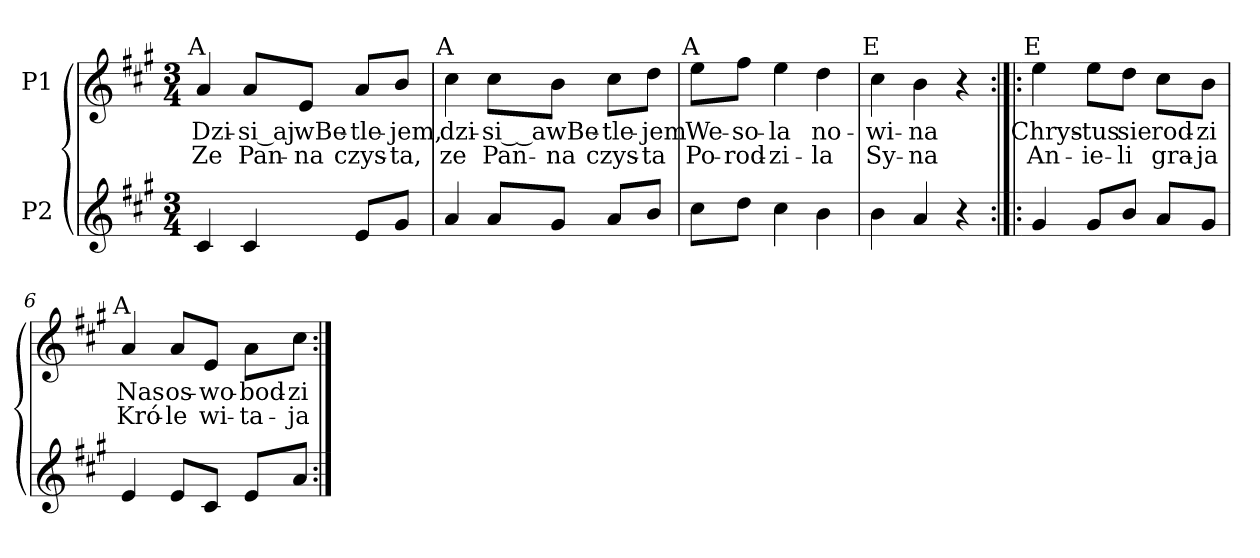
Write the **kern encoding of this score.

**kern	**kern	**text	**text
*part2	*part1	*part1	*part1
*staff2	*staff1	*staff1	*staff1
*I"P2	*I"P1	*	*
!!LO:PB:g=z
*clefG2	*clefG2	*	*
*k[f#c#g#]	*k[f#c#g#]	*	*
*A:	*A:	*	*
*M3/4	*M3/4	*	*
=1	=1	=1	=1
!	!LO:TX:a:cj:t=A	!	!
!	!	!LO:LY:b:color=#000000	!LO:LY:b:color=#000000
4c#i/	4ai/	Dzi-	Ze
!	!	!LO:LY:b:color=#000000	!LO:LY:b:color=#000000
4c#i/	8ai/L	-si_aj	Pan-
!	!	!LO:LY:b:color=#000000	!LO:LY:b:color=#000000
.	8ei/J	wBe-	-na
!	!	!LO:LY:b:color=#000000	!LO:LY:b:color=#000000
8ei/L	8ai/L	-tle-	czys-
!	!	!LO:LY:b:color=#000000	!LO:LY:b:color=#000000
8g#i/J	8bi/J	-jem,	-ta,
=2	=2	=2	=2
!	!LO:TX:a:cj:t=A	!	!
!	!	!LO:LY:b:color=#000000	!LO:LY:b:color=#000000
4ai/	4cc#i\	dzi-	ze
!	!	!LO:LY:b:color=#000000	!LO:LY:b:color=#000000
8ai/L	8cc#i\L	-si__a	Pan-
!	!	!LO:LY:b:color=#000000	!LO:LY:b:color=#000000
8g#i/J	8bi\J	wBe-	-na
!	!	!LO:LY:b:color=#000000	!LO:LY:b:color=#000000
8ai/L	8cc#i\L	-tle-	czys-
!	!	!LO:LY:b:color=#000000	!LO:LY:b:color=#000000
8bi/J	8ddi\J	-jem	-ta
=3	=3	=3	=3
!	!LO:TX:a:cj:t=A	!	!
!	!	!LO:LY:b:color=#000000	!LO:LY:b:color=#000000
8cc#i\L	8eei\L	We-	Po-
!	!	!LO:LY:b:color=#000000	!LO:LY:b:color=#000000
8ddi\J	8ff#i\J	-so-	-rod-
!	!	!LO:LY:b:color=#000000	!LO:LY:b:color=#000000
4cc#i\	4eei\	-la	-zi-
!	!	!LO:LY:b:color=#000000	!LO:LY:b:color=#000000
4bi\	4ddi\	no-	-la
=4	=4	=4	=4
!	!LO:TX:a:cj:t=E	!	!
!	!	!LO:LY:b:color=#000000	!LO:LY:b:color=#000000
4bi\	4cc#i\	-wi-	Sy-
!	!	!LO:LY:b:color=#000000	!LO:LY:b:color=#000000
4ai/	4bi\	-na	-na
4r	4r	.	.
=5:|!|:	=5:|!|:	=5:|!|:	=5:|!|:
!	!LO:TX:a:cj:t=E	!	!
!	!	!LO:LY:b:color=#000000	!LO:LY:b:color=#000000
4g#i/	4eei\	Chrys-	An-
!	!	!LO:LY:b:color=#000000	!LO:LY:b:color=#000000
8g#i/L	8eei\L	-tus	-ie-
!	!	!LO:LY:b:color=#000000	!LO:LY:b:color=#000000
8bi/J	8ddi\J	sie	-li
!	!	!LO:LY:b:color=#000000	!LO:LY:b:color=#000000
8ai/L	8cc#i\L	rod-	gra-
!	!	!LO:LY:b:color=#000000	!LO:LY:b:color=#000000
8g#i/J	8bi\J	-zi	-ja
!!LO:LB:g=z
=6	=6	=6	=6
!	!LO:TX:a:cj:t=A	!	!
!	!	!LO:LY:b:color=#000000	!LO:LY:b:color=#000000
4ei/	4ai/	Nas	Kró-
!	!	!LO:LY:b:color=#000000	!LO:LY:b:color=#000000
8ei/L	8ai/L	os-	-le
!	!	!LO:LY:b:color=#000000	!LO:LY:b:color=#000000
8c#i/J	8ei/J	-wo-	wi-
!	!	!LO:LY:b:color=#000000	!LO:LY:b:color=#000000
8ei/L	8ai\L	-bod-	-ta-
!	!	!LO:LY:b:color=#000000	!LO:LY:b:color=#000000
8ai/J	8cc#i\J	-zi	-ja
=:|!	=:|!	=:|!	=:|!
*-	*-	*-	*-
